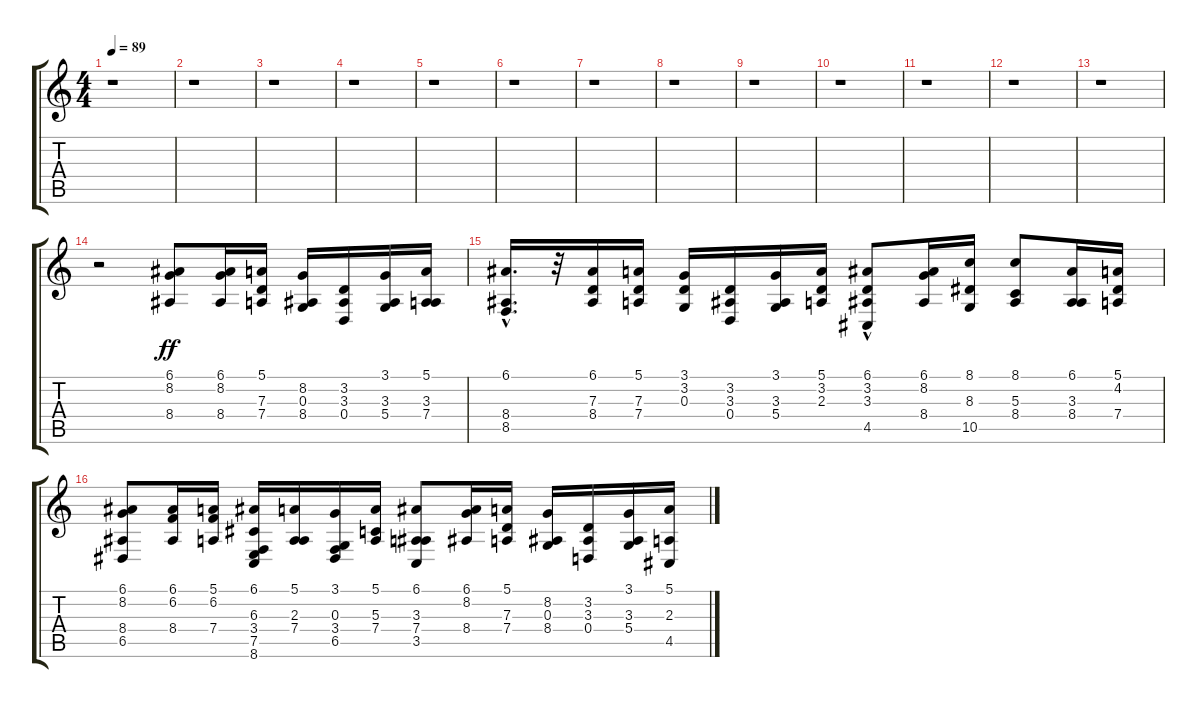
\track "" {instrument lead2sawtooth}
\staff {score tabs}
\tuning (E4 B3 G3 D3 A2 E2) {hide}
\ts (4 4)
\tempo 89
\clef g2
\ks c
r.1{dy ff} |
r.1 |
r.1 |
r.1 |
r.1 |
r.1 |
r.1 |
r.1 |
r.1 |
r.1 |
r.1 |
r.1 |
r.1 |
r.2 (6.1 8.2 8.4).8 (6.1 8.2 8.4).16 (5.1 7.3 7.4).16 (8.2 0.3 8.4).16 (3.2 3.3 0.4).16 (3.1 3.3 5.4).16 (5.1 3.3 7.4).16 |
(6.1{hac} 8.4{hac} 8.5{hac}).16{d} r.32 (6.1 7.3 8.4).16 (5.1 7.3 7.4).16 (3.1 3.2 0.3).16 (3.2 3.3 0.4).16 (3.1 3.3 5.4).16 (5.1 3.2 2.3).16 (6.1{hac} 3.2{hac} 3.3{hac} 4.5{hac}).8 (6.1 8.2 8.4).16 (8.1 8.3 10.5).16 (8.1 5.3 8.4).8 (6.1 3.3 8.4).16 (5.1 4.2 7.4).16 |
(6.1 8.2 8.4 6.5).8 (6.1 6.2 8.4).16 (5.1 6.2 7.4).16 (6.1 6.3 3.4 7.5 8.6).16 (5.1 2.3 7.4).16 (3.1 0.3 3.4 6.5).16 (5.1 5.3 7.4).16 (6.1 3.3 7.4 3.5).8 (6.1 8.2 8.4).16 (5.1 7.3 7.4).16 (8.2 0.3 8.4).16 (3.2 3.3 0.4).16 (3.1 3.3 5.4).16 (5.1 2.3 4.5).16
